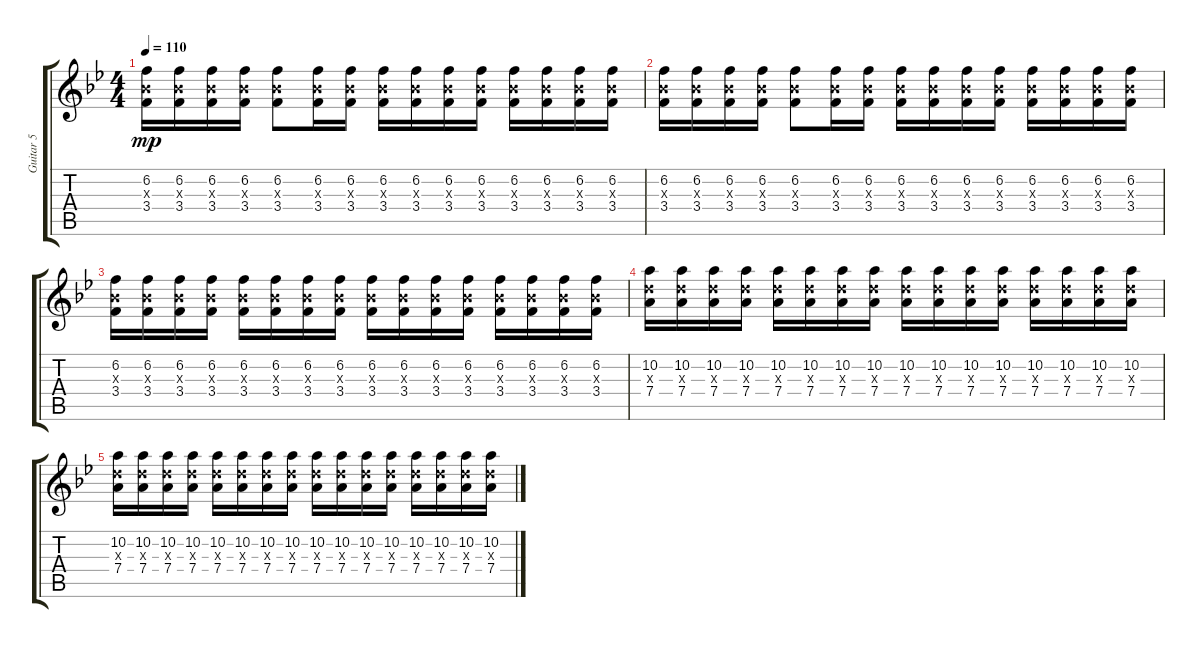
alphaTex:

\track ("Guitar 5" "Guitar 5") {instrument distortionguitar}
\staff {score tabs}
\tuning (E4 B3 G3 D3 A2 E2) {hide}
\ts (4 4)
\tempo 110
\clef g2
\ks bb
(6.2 3.3{x} 3.4).16{dy mp} (6.2 3.3{x} 3.4).16 (6.2 3.3{x} 3.4).16 (6.2 3.3{x} 3.4).16 (6.2 3.3{x} 3.4).8 (6.2 3.3{x} 3.4).16 (6.2 3.3{x} 3.4).16 (6.2 3.3{x} 3.4).16 (6.2 3.3{x} 3.4).16 (6.2 3.3{x} 3.4).16 (6.2 3.3{x} 3.4).16 (6.2 3.3{x} 3.4).16 (6.2 3.3{x} 3.4).16 (6.2 3.3{x} 3.4).16 (6.2 3.3{x} 3.4).16 |
(6.2 3.3{x} 3.4).16 (6.2 3.3{x} 3.4).16 (6.2 3.3{x} 3.4).16 (6.2 3.3{x} 3.4).16 (6.2 3.3{x} 3.4).8 (6.2 3.3{x} 3.4).16 (6.2 3.3{x} 3.4).16 (6.2 3.3{x} 3.4).16 (6.2 3.3{x} 3.4).16 (6.2 3.3{x} 3.4).16 (6.2 3.3{x} 3.4).16 (6.2 3.3{x} 3.4).16 (6.2 3.3{x} 3.4).16 (6.2 3.3{x} 3.4).16 (6.2 3.3{x} 3.4).16 |
(6.2 3.3{x} 3.4).16 (6.2 3.3{x} 3.4).16 (6.2 3.3{x} 3.4).16 (6.2 3.3{x} 3.4).16 (6.2 3.3{x} 3.4).16 (6.2 3.3{x} 3.4).16 (6.2 3.3{x} 3.4).16 (6.2 3.3{x} 3.4).16 (6.2 3.3{x} 3.4).16 (6.2 3.3{x} 3.4).16 (6.2 3.3{x} 3.4).16 (6.2 3.3{x} 3.4).16 (6.2 3.3{x} 3.4).16 (6.2 3.3{x} 3.4).16 (6.2 3.3{x} 3.4).16 (6.2 3.3{x} 3.4).16 |
(10.2 7.3{x} 7.4).16 (10.2 7.3{x} 7.4).16 (10.2 7.3{x} 7.4).16 (10.2 7.3{x} 7.4).16 (10.2 7.3{x} 7.4).16 (10.2 7.3{x} 7.4).16 (10.2 7.3{x} 7.4).16 (10.2 7.3{x} 7.4).16 (10.2 7.3{x} 7.4).16 (10.2 7.3{x} 7.4).16 (10.2 7.3{x} 7.4).16 (10.2 7.3{x} 7.4).16 (10.2 7.3{x} 7.4).16 (10.2 7.3{x} 7.4).16 (10.2 7.3{x} 7.4).16 (10.2 7.3{x} 7.4).16 |
(10.2 7.3{x} 7.4).16 (10.2 7.3{x} 7.4).16 (10.2 7.3{x} 7.4).16 (10.2 7.3{x} 7.4).16 (10.2 7.3{x} 7.4).16 (10.2 7.3{x} 7.4).16 (10.2 7.3{x} 7.4).16 (10.2 7.3{x} 7.4).16 (10.2 7.3{x} 7.4).16 (10.2 7.3{x} 7.4).16 (10.2 7.3{x} 7.4).16 (10.2 7.3{x} 7.4).16 (10.2 7.3{x} 7.4).16 (10.2 7.3{x} 7.4).16 (10.2 7.3{x} 7.4).16 (10.2 7.3{x} 7.4).16
